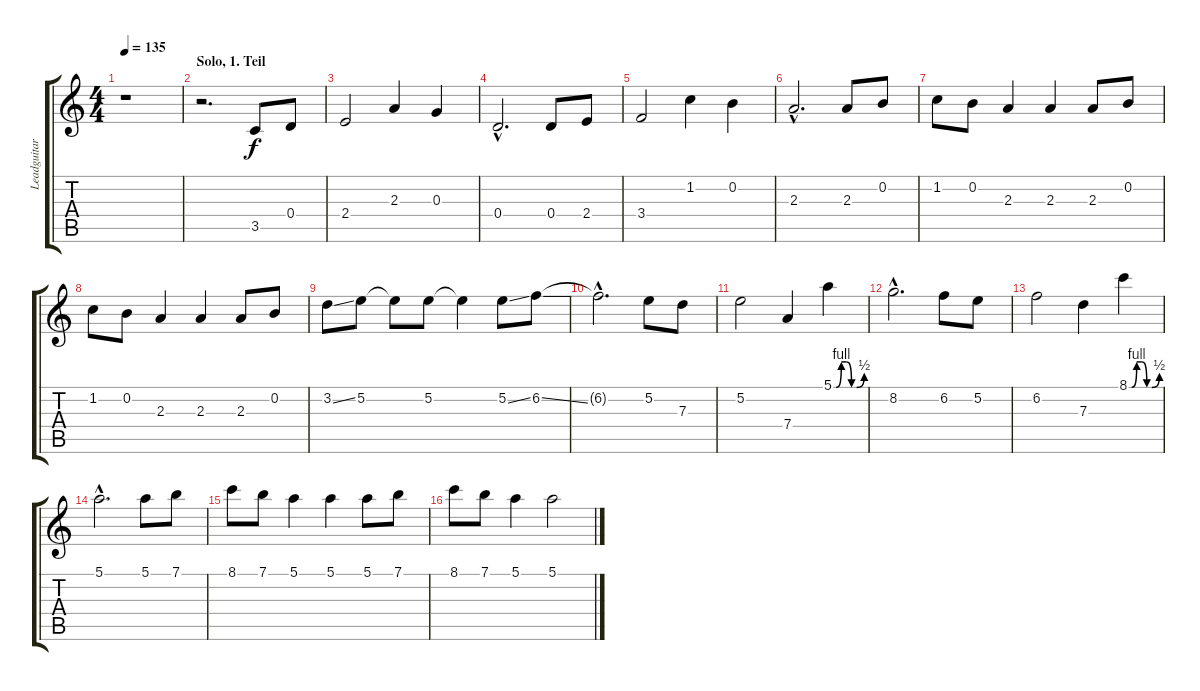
\track ("Leadguitar" "Leadguitar") {instrument distortionguitar}
\staff {score tabs}
\tuning (E4 B3 G3 D3 A2 E2) {hide}
\ts (4 4)
\tempo 135
\clef g2
\ks c
r.1{dy f} |
\section ("" "Solo, 1. Teil")
r.2{d} 3.5.8{volume 16 instrument distortionguitar} 0.4.8 |
2.4.2 2.3.4 0.3.4 |
0.4{hac}.2{d} 0.4.8 2.4.8 |
3.4.2 1.2.4 0.2.4 |
2.3{hac}.2{d} 2.3.8 0.2.8 |
1.2.8 0.2.8 2.3.4 2.3.4 2.3.8 0.2.8 |
1.2.8 0.2.8 2.3.4 2.3.4 2.3.8 0.2.8 |
3.2{ss}.8 5.2.8 5.2{t}.8 5.2.8 5.2{t}.4 5.2{ss}.8 6.2{ss}.8 |
6.2{hac t}.2{d} 5.2.8 7.3.8 |
5.2.2 7.4.4 5.1{be (custom 0 0 5 0 15 4 25 4 35 0 45 0 60 2)}.4 |
8.2{hac}.2{d} 6.2.8 5.2.8 |
6.2.2 7.3.4 8.1{be (custom 0 0 5 0 15 4 25 4 35 0 45 0 60 2)}.4 |
5.1{hac}.2{d} 5.1.8 7.1.8 |
8.1.8 7.1.8 5.1.4 5.1.4 5.1.8 7.1.8 |
8.1.8 7.1.8 5.1.4 5.1.2
